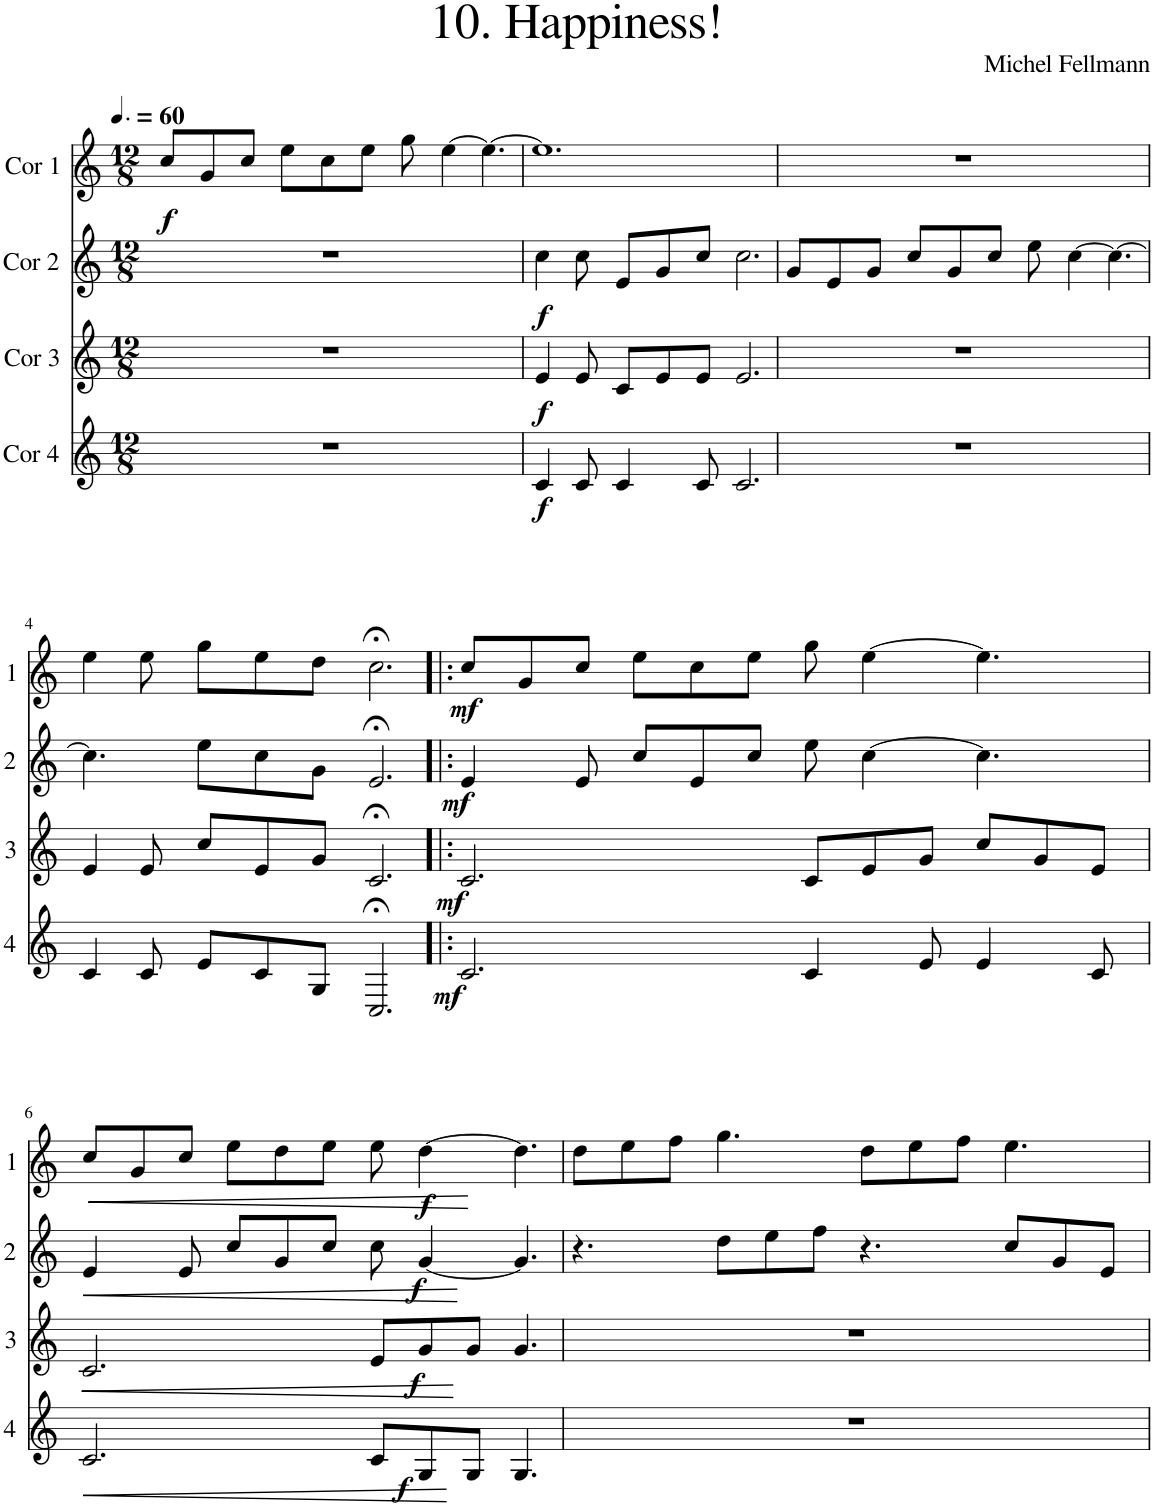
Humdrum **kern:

**kern	**dynam	**kern	**dynam	**kern	**dynam	**kern	**dynam
*part4	*part4	*part3	*part3	*part2	*part2	*part1	*part1
*staff4	*staff4	*staff3	*staff3	*staff2	*staff2	*staff1	*staff1
*I"Cor 4	*	*I"Cor 3	*	*I"Cor 2	*	*I"Cor 1	*
*clefG2	*	*clefG2	*	*clefG2	*	*clefG2	*
*Trd4c7	*	*Trd4c7	*	*Trd4c7	*	*Trd4c7	*
*k[]	*	*k[]	*	*k[]	*	*k[]	*
*M12/8	*	*M12/8	*	*M12/8	*	*M12/8	*
*MM90	*	*MM90	*	*MM90	*	*MM90	*
=1	=1	=1	=1	=1	=1	=1	=1
!	!	!	!	!	!	!	!LO:DY:b
1.r	.	1.r	.	1.r	.	8cc/L	f
.	.	.	.	.	.	8g/	.
.	.	.	.	.	.	8cc/J	.
.	.	.	.	.	.	8ee\L	.
.	.	.	.	.	.	8cc\	.
.	.	.	.	.	.	8ee\J	.
.	.	.	.	.	.	8gg\	.
.	.	.	.	.	.	[4ee\	.
.	.	.	.	.	.	4.ee\_	.
=2	=2	=2	=2	=2	=2	=2	=2
!	!LO:DY:b	!	!LO:DY:b	!	!LO:DY:b	!	!
4c/	f	4e/	f	4cc\	f	1.ee]	.
8c/	.	8e/	.	8cc\	.	.	.
4c/	.	8c/L	.	8e/L	.	.	.
.	.	8e/	.	8g/	.	.	.
8c/	.	8e/J	.	8cc/J	.	.	.
2.c/	.	2.e/	.	2.cc\	.	.	.
=3	=3	=3	=3	=3	=3	=3	=3
1.r	.	1.r	.	8g/L	.	1.r	.
.	.	.	.	8e/	.	.	.
.	.	.	.	8g/J	.	.	.
.	.	.	.	8cc/L	.	.	.
.	.	.	.	8g/	.	.	.
.	.	.	.	8cc/J	.	.	.
.	.	.	.	8ee\	.	.	.
.	.	.	.	[4cc\	.	.	.
.	.	.	.	4.cc\_	.	.	.
!!LO:LB:g=z
=4	=4	=4	=4	=4	=4	=4	=4
4c/	.	4e/	.	4.cc\]	.	4ee\	.
8c/	.	8e/	.	.	.	8ee\	.
8e/L	.	8cc/L	.	8ee\L	.	8gg\L	.
8c/	.	8e/	.	8cc\	.	8ee\	.
8G/J	.	8g/J	.	8g\J	.	8dd\J	.
2.C;</	.	2.c;</	.	2.e;</	.	2.cc;<\	.
=5!|:	=5!|:	=5!|:	=5!|:	=5!|:	=5!|:	=5!|:	=5!|:
!	!LO:DY:b	!	!LO:DY:b	!	!LO:DY:b	!	!LO:DY:b
2.c/	mf	2.c/	mf	4e/	mf	8cc/L	mf
.	.	.	.	.	.	8g/	.
.	.	.	.	8e/	.	8cc/J	.
.	.	.	.	8cc/L	.	8ee\L	.
.	.	.	.	8e/	.	8cc\	.
.	.	.	.	8cc/J	.	8ee\J	.
4c/	.	8c/L	.	8ee\	.	8gg\	.
.	.	8e/	.	[4cc\	.	[4ee\	.
8e/	.	8g/J	.	.	.	.	.
4e/	.	8cc/L	.	4.cc\]	.	4.ee\]	.
.	.	8g/	.	.	.	.	.
8c/	.	8e/J	.	.	.	.	.
!!LO:LB:g=z
=6	=6	=6	=6	=6	=6	=6	=6
!	!LO:HP:b	!	!LO:HP:b	!	!LO:HP:b	!	!LO:HP:b
2.c/	<	2.c/	<	4e/	<	8cc/L	<
.	.	.	.	.	.	8g/	.
.	.	.	.	8e/	.	8cc/J	.
.	.	.	.	8cc/L	.	8ee\L	.
.	.	.	.	8g/	.	8dd\	.
.	.	.	.	8cc/J	.	8ee\J	.
8c/L	.	8e/L	.	8cc\	.	8ee\	.
!	!LO:DY:b	!	!LO:DY:b	!	!LO:DY:b	!	!LO:DY:b
8G/	f	8g/	f	[4g/	f	[4dd\	f
8G/J	.	8g/J	.	.	.	.	.
4.G/	.	4.g/	.	4.g/]	.	4.dd\]	.
.	[	.	[	.	[	.	[
=7	=7	=7	=7	=7	=7	=7	=7
1.r	.	1.r	.	4.r	.	8dd\L	.
.	.	.	.	.	.	8ee\	.
.	.	.	.	.	.	8ff\J	.
.	.	.	.	8dd\L	.	4.gg\	.
.	.	.	.	8ee\	.	.	.
.	.	.	.	8ff\J	.	.	.
.	.	.	.	4.r	.	8dd\L	.
.	.	.	.	.	.	8ee\	.
.	.	.	.	.	.	8ff\J	.
.	.	.	.	8cc/L	.	4.ee\	.
.	.	.	.	8g/	.	.	.
.	.	.	.	8e/J	.	.	.
=	=	=	=	=	=	=	=
*-	*-	*-	*-	*-	*-	*-	*-
